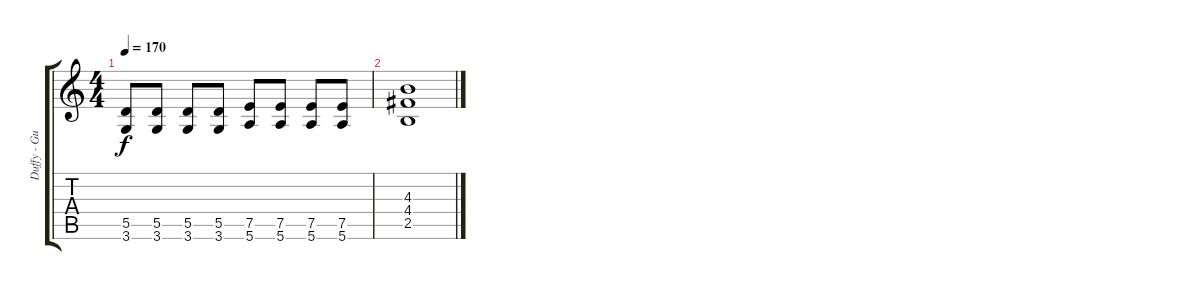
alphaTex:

\track ("Duffy - Guitars" "Duffy - Gu") {instrument distortionguitar}
\staff {score tabs}
\tuning (E4 B3 G3 D3 A2 E2) {hide}
\ts (4 4)
\tempo 170
\clef g2
\ks c
(5.5 3.6).8{dy f} (5.5 3.6).8 (5.5 3.6).8 (5.5 3.6).8 (7.5 5.6).8 (7.5 5.6).8 (7.5 5.6).8 (7.5 5.6).8 |
(4.3 4.4 2.5).1
